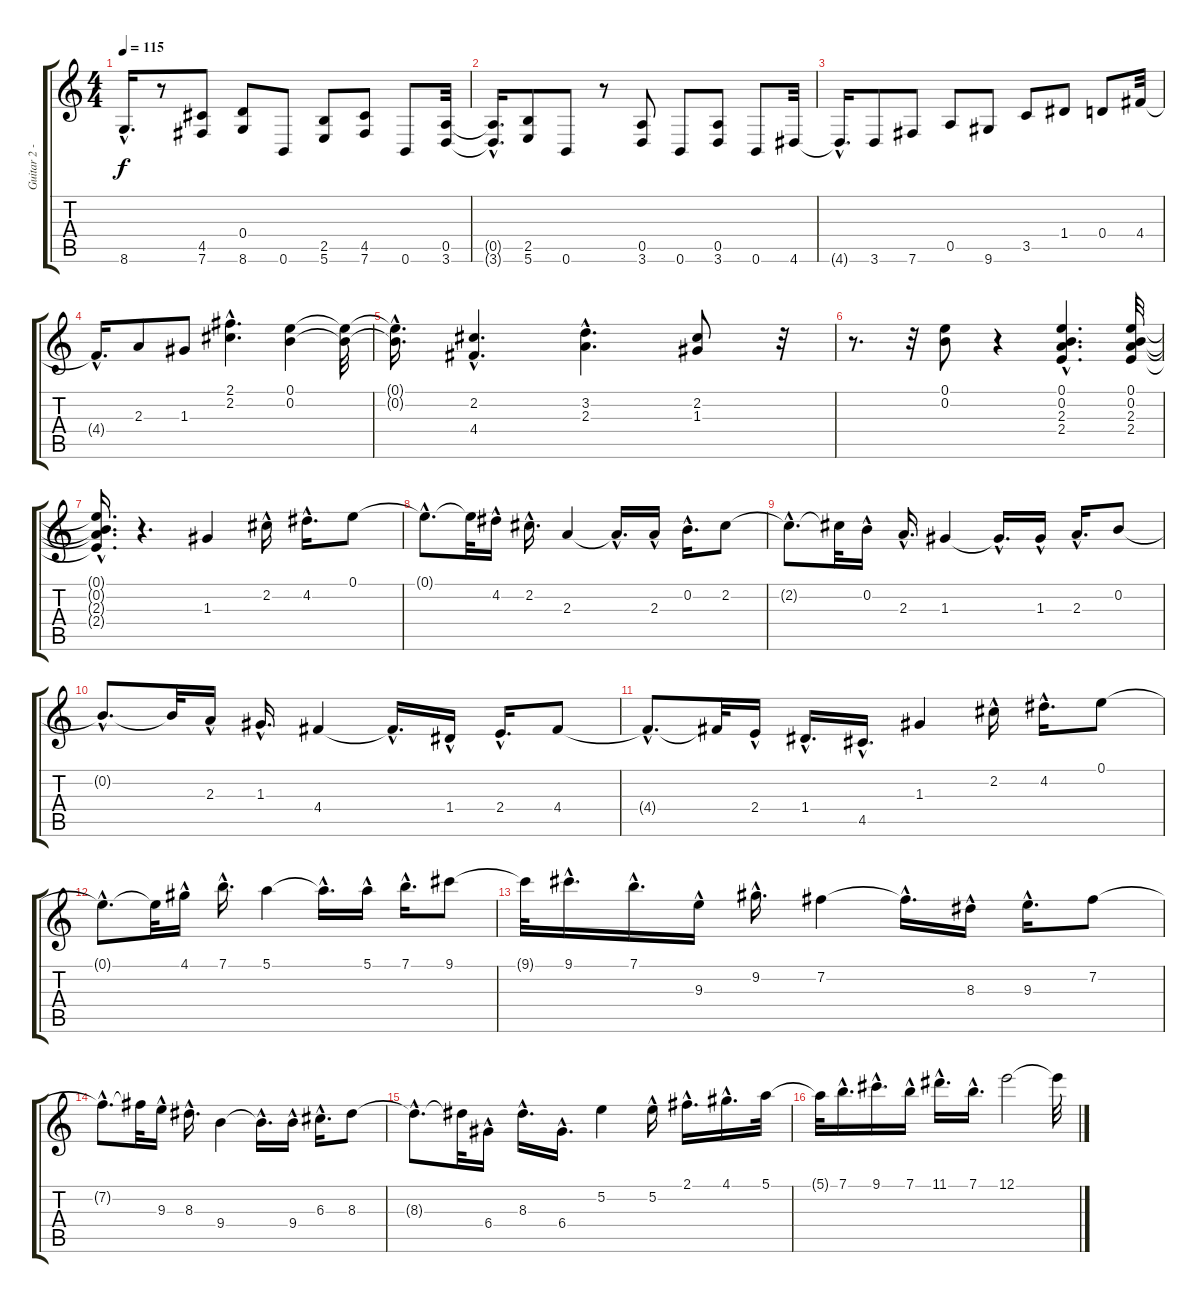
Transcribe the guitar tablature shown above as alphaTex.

\track ("Guitar 2 - Petrucci" "Guitar 2 -") {instrument distortionguitar}
\staff {score tabs}
\tuning (E4 B3 G3 D3 A2 B1) {hide}
\ts (4 4)
\tempo 115
\clef g2
\ks c
8.6{hac t}.16{d dy f} r.8 (4.5 7.6).8 (0.4 8.6).8 0.6.8 (2.5 5.6).8 (4.5 7.6).8 0.6.8 (0.5 3.6).32 |
(0.5{hac t} 3.6{hac t}).16{d} (2.5 5.6).8 0.6.8 r.8 (0.5 3.6).8 0.6.8 (0.5 3.6).8 0.6.8 4.6.32 |
4.6{hac t}.16{d} 3.6.8 7.6.8 0.5.8 9.6.8 3.5.8 1.4.8 0.4.8 4.4.32 |
4.4{hac t}.16{d} 2.3.8 1.3.8 (2.1{hac} 2.2{hac}).4{d} (0.1 0.2).4 (0.1{t} 0.2{t}).32 |
(0.1{hac t} 0.2{hac t}).16{d} (2.2{hac} 4.4{hac}).4{d} (3.2{hac} 2.3{hac}).4{d} (2.2 1.3).8 r.32 |
r.8{d} r.32 (0.1 0.2).8 r.4 (0.1{hac} 0.2{hac} 2.3{hac} 2.4{hac}).4{d} (0.1 0.2 2.3 2.4).32 |
(0.1{hac t} 0.2{hac t} 2.3{hac t} 2.4{hac t}).16{d} r.4{d} 1.3.4 2.2{hac}.16 4.2{hac}.16{d} 0.1.8 |
0.1{hac t}.8{d} 0.1{t}.32 4.2{hac}.16 2.2{hac}.16{d} 2.3.4 2.3{hac t}.16{d} 2.3{hac}.16 0.2{hac}.16{d} 2.2.8 |
2.2{hac t}.8{d} 2.2{t}.32 0.2{hac}.16 2.3{hac}.16{d} 1.3.4 1.3{hac t}.16{d} 1.3{hac}.16 2.3{hac}.16{d} 0.2.8 |
0.2{hac t}.8{d} 0.2{t}.32 2.3{hac}.16 1.3{hac}.16{d} 4.4.4 4.4{hac t}.16{d} 1.4{hac}.16 2.4{hac}.16{d} 4.4.8 |
4.4{hac t}.8{d} 4.4{t}.32 2.4{hac}.16 1.4{hac}.16{d} 4.5{hac}.16{d} 1.3.4 2.2{hac}.16 4.2{hac}.16{d} 0.1.8 |
0.1{hac t}.8{d} 0.1{t}.32 4.1{hac}.16 7.1{hac}.16{d} 5.1.4 5.1{hac t}.16{d} 5.1{hac}.16 7.1{hac}.16{d} 9.1.8 |
9.1{t}.32 9.1{hac}.16{d} 7.1{hac}.16{d} 9.3{hac}.16 9.2{hac}.16{d} 7.2.4 7.2{hac t}.16{d} 8.3{hac}.16 9.3{hac}.16{d} 7.2.8 |
7.2{hac t}.8{d} 7.2{t}.32 9.3{hac}.16 8.3{hac}.16{d} 9.4.4 9.4{hac t}.16{d} 9.4{hac}.16 6.3{hac}.16{d} 8.3.8 |
8.3{hac t}.8{d} 8.3{t}.32 6.4{hac}.16 8.3{hac}.16{d} 6.4{hac}.16{d} 5.2.4 5.2{hac}.16 2.1{hac}.16{d} 4.1{hac}.16{d} 5.1.32 |
5.1{t}.32 7.1{hac}.16{d} 9.1{hac}.16{d} 7.1{hac}.16 11.1{hac}.16{d} 7.1{hac}.16{d} 12.1.2 12.1{t}.32
